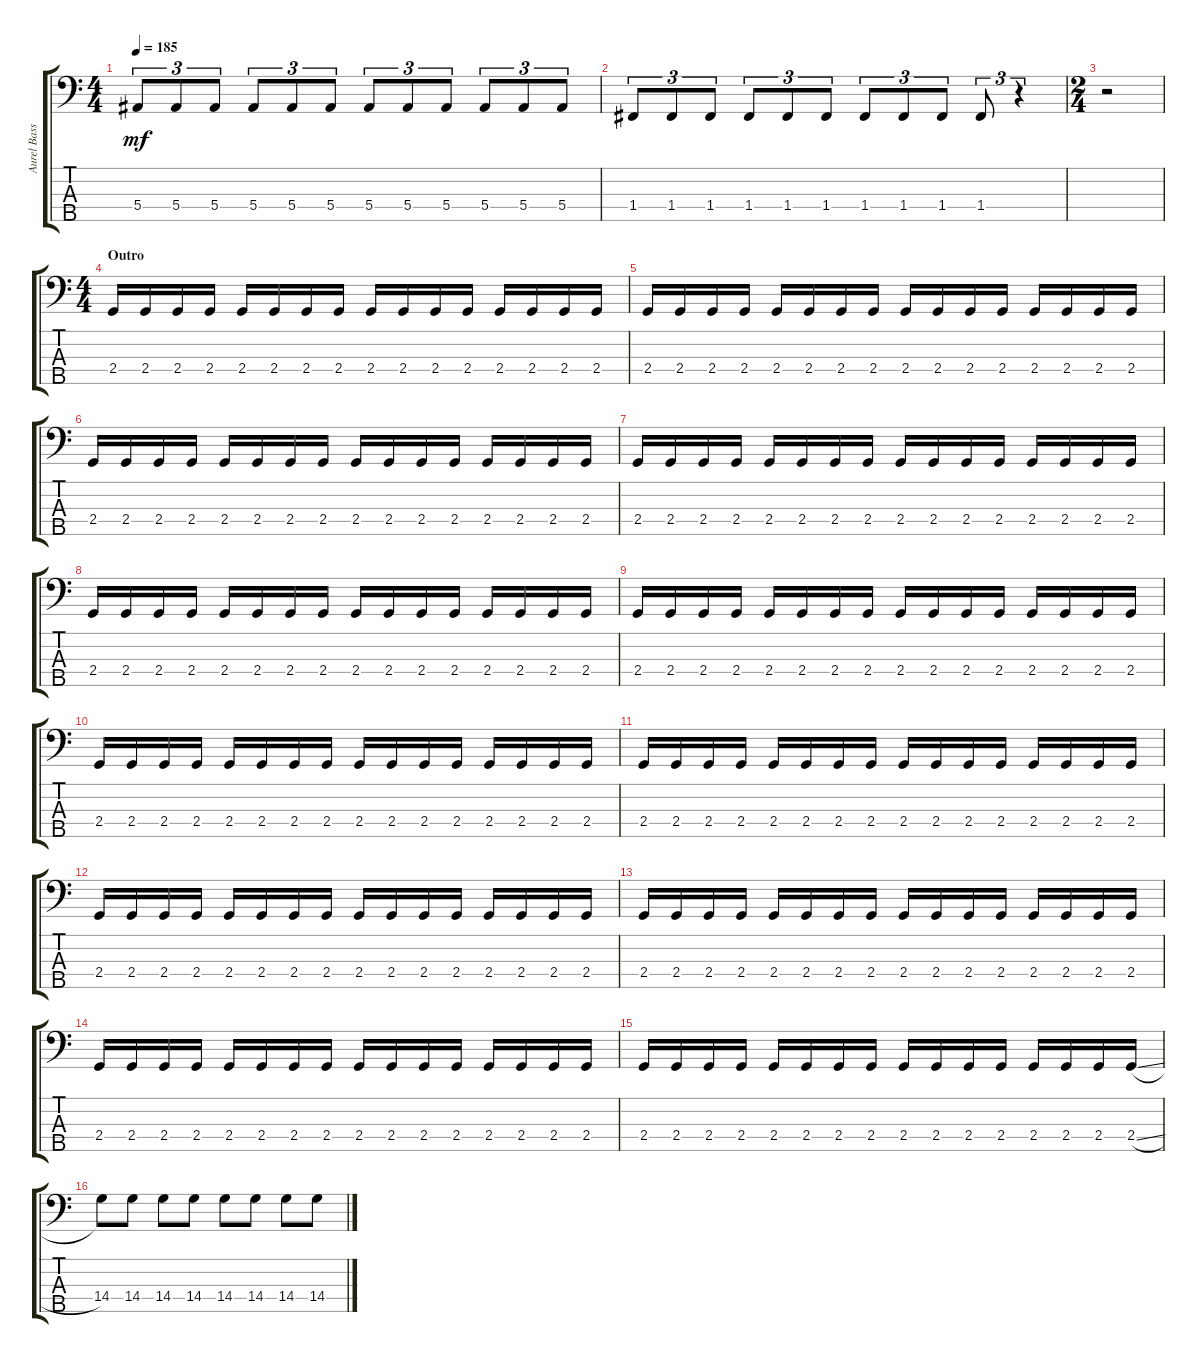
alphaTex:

\track ("Aurel Bass" "Aurel Bass") {instrument electricbassfinger}
\staff {score tabs}
\tuning (Ab2 Eb2 Bb1 F1 C1) {hide}
\ts (4 4)
\tempo 185
\clef f4
\ks c
5.4.8{tu (3 2) dy mf} 5.4.8{tu (3 2)} 5.4.8{tu (3 2)} 5.4.8{tu (3 2)} 5.4.8{tu (3 2)} 5.4.8{tu (3 2)} 5.4.8{tu (3 2)} 5.4.8{tu (3 2)} 5.4.8{tu (3 2)} 5.4.8{tu (3 2)} 5.4.8{tu (3 2)} 5.4.8{tu (3 2)} |
1.4.8{tu (3 2)} 1.4.8{tu (3 2)} 1.4.8{tu (3 2)} 1.4.8{tu (3 2)} 1.4.8{tu (3 2)} 1.4.8{tu (3 2)} 1.4.8{tu (3 2)} 1.4.8{tu (3 2)} 1.4.8{tu (3 2)} 1.4.8{tu (3 2)} r.4{tu (3 2)} |
\ts (2 4)
r.2 |
\ts (4 4)
\section ("" "Outro")
2.4.16 2.4.16 2.4.16 2.4.16 2.4.16 2.4.16 2.4.16 2.4.16 2.4.16 2.4.16 2.4.16 2.4.16 2.4.16 2.4.16 2.4.16 2.4.16 |
2.4.16 2.4.16 2.4.16 2.4.16 2.4.16 2.4.16 2.4.16 2.4.16 2.4.16 2.4.16 2.4.16 2.4.16 2.4.16 2.4.16 2.4.16 2.4.16 |
2.4.16 2.4.16 2.4.16 2.4.16 2.4.16 2.4.16 2.4.16 2.4.16 2.4.16 2.4.16 2.4.16 2.4.16 2.4.16 2.4.16 2.4.16 2.4.16 |
2.4.16 2.4.16 2.4.16 2.4.16 2.4.16 2.4.16 2.4.16 2.4.16 2.4.16 2.4.16 2.4.16 2.4.16 2.4.16 2.4.16 2.4.16 2.4.16 |
2.4.16 2.4.16 2.4.16 2.4.16 2.4.16 2.4.16 2.4.16 2.4.16 2.4.16 2.4.16 2.4.16 2.4.16 2.4.16 2.4.16 2.4.16 2.4.16 |
2.4.16 2.4.16 2.4.16 2.4.16 2.4.16 2.4.16 2.4.16 2.4.16 2.4.16 2.4.16 2.4.16 2.4.16 2.4.16 2.4.16 2.4.16 2.4.16 |
2.4.16 2.4.16 2.4.16 2.4.16 2.4.16 2.4.16 2.4.16 2.4.16 2.4.16 2.4.16 2.4.16 2.4.16 2.4.16 2.4.16 2.4.16 2.4.16 |
2.4.16 2.4.16 2.4.16 2.4.16 2.4.16 2.4.16 2.4.16 2.4.16 2.4.16 2.4.16 2.4.16 2.4.16 2.4.16 2.4.16 2.4.16 2.4.16 |
2.4.16 2.4.16 2.4.16 2.4.16 2.4.16 2.4.16 2.4.16 2.4.16 2.4.16 2.4.16 2.4.16 2.4.16 2.4.16 2.4.16 2.4.16 2.4.16 |
2.4.16 2.4.16 2.4.16 2.4.16 2.4.16 2.4.16 2.4.16 2.4.16 2.4.16 2.4.16 2.4.16 2.4.16 2.4.16 2.4.16 2.4.16 2.4.16 |
2.4.16 2.4.16 2.4.16 2.4.16 2.4.16 2.4.16 2.4.16 2.4.16 2.4.16 2.4.16 2.4.16 2.4.16 2.4.16 2.4.16 2.4.16 2.4.16 |
2.4.16 2.4.16 2.4.16 2.4.16 2.4.16 2.4.16 2.4.16 2.4.16 2.4.16 2.4.16 2.4.16 2.4.16 2.4.16 2.4.16 2.4.16 2.4{sl}.16 |
14.4.8 14.4.8 14.4.8 14.4.8 14.4.8 14.4.8 14.4.8 14.4.8
